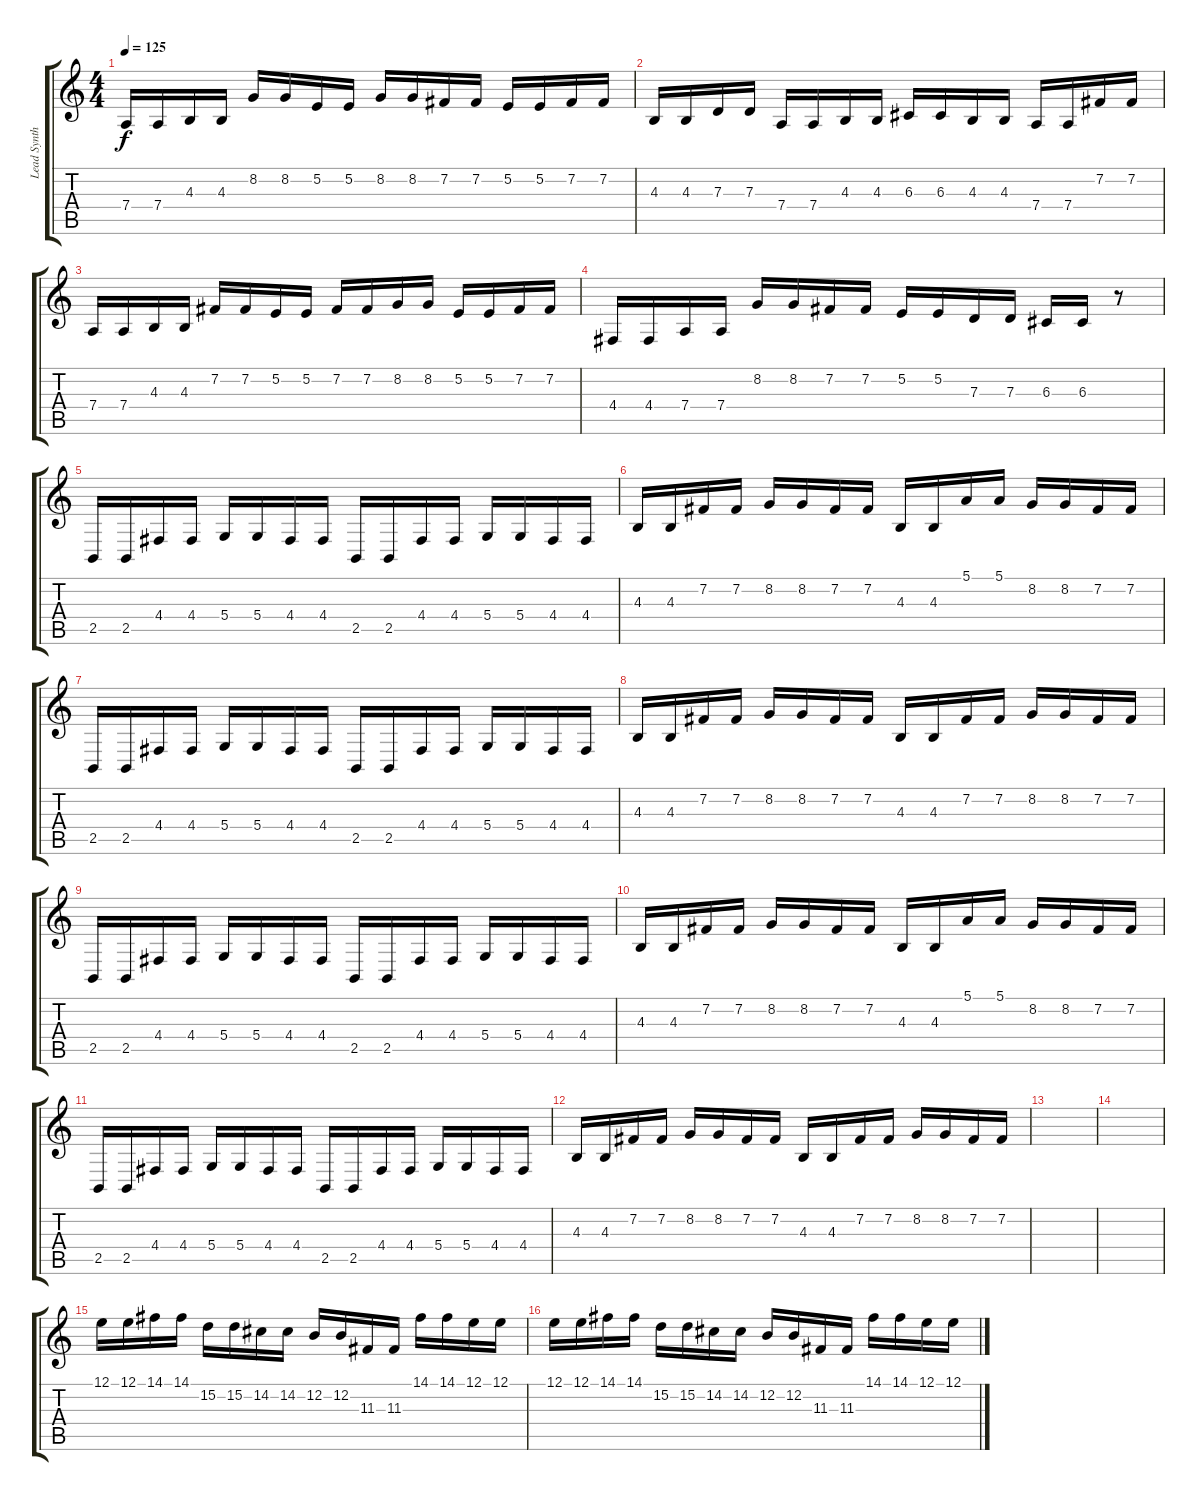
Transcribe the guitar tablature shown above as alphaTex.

\track ("Lead Synth" "Lead Synth") {instrument lead2sawtooth}
\staff {score tabs}
\tuning (E4 B3 G3 D3 A2 E2) {hide}
\ts (4 4)
\tempo 125
\clef g2
\ks c
7.4.16{dy f} 7.4.16 4.3.16 4.3.16 8.2.16 8.2.16 5.2.16 5.2.16 8.2.16 8.2.16 7.2.16 7.2.16 5.2.16 5.2.16 7.2.16 7.2.16 |
4.3.16 4.3.16 7.3.16 7.3.16 7.4.16 7.4.16 4.3.16 4.3.16 6.3.16 6.3.16 4.3.16 4.3.16 7.4.16 7.4.16 7.2.16 7.2.16 |
7.4.16 7.4.16 4.3.16 4.3.16 7.2.16 7.2.16 5.2.16 5.2.16 7.2.16 7.2.16 8.2.16 8.2.16 5.2.16 5.2.16 7.2.16 7.2.16 |
4.4.16 4.4.16 7.4.16 7.4.16 8.2.16 8.2.16 7.2.16 7.2.16 5.2.16 5.2.16 7.3.16 7.3.16 6.3.16 6.3.16 r.8 |
2.5.16 2.5.16 4.4.16 4.4.16 5.4.16 5.4.16 4.4.16 4.4.16 2.5.16 2.5.16 4.4.16 4.4.16 5.4.16 5.4.16 4.4.16 4.4.16 |
4.3.16 4.3.16 7.2.16 7.2.16 8.2.16 8.2.16 7.2.16 7.2.16 4.3.16 4.3.16 5.1.16 5.1.16 8.2.16 8.2.16 7.2.16 7.2.16 |
2.5.16 2.5.16 4.4.16 4.4.16 5.4.16 5.4.16 4.4.16 4.4.16 2.5.16 2.5.16 4.4.16 4.4.16 5.4.16 5.4.16 4.4.16 4.4.16 |
4.3.16 4.3.16 7.2.16 7.2.16 8.2.16 8.2.16 7.2.16 7.2.16 4.3.16 4.3.16 7.2.16 7.2.16 8.2.16 8.2.16 7.2.16 7.2.16 |
2.5.16 2.5.16 4.4.16 4.4.16 5.4.16 5.4.16 4.4.16 4.4.16 2.5.16 2.5.16 4.4.16 4.4.16 5.4.16 5.4.16 4.4.16 4.4.16 |
4.3.16 4.3.16 7.2.16 7.2.16 8.2.16 8.2.16 7.2.16 7.2.16 4.3.16 4.3.16 5.1.16 5.1.16 8.2.16 8.2.16 7.2.16 7.2.16 |
2.5.16 2.5.16 4.4.16 4.4.16 5.4.16 5.4.16 4.4.16 4.4.16 2.5.16 2.5.16 4.4.16 4.4.16 5.4.16 5.4.16 4.4.16 4.4.16 |
4.3.16 4.3.16 7.2.16 7.2.16 8.2.16 8.2.16 7.2.16 7.2.16 4.3.16 4.3.16 7.2.16 7.2.16 8.2.16 8.2.16 7.2.16 7.2.16 |
|
|
12.1.16 12.1.16 14.1.16 14.1.16 15.2.16 15.2.16 14.2.16 14.2.16 12.2.16 12.2.16 11.3.16 11.3.16 14.1.16 14.1.16 12.1.16 12.1.16 |
12.1.16 12.1.16 14.1.16 14.1.16 15.2.16 15.2.16 14.2.16 14.2.16 12.2.16 12.2.16 11.3.16 11.3.16 14.1.16 14.1.16 12.1.16 12.1.16
